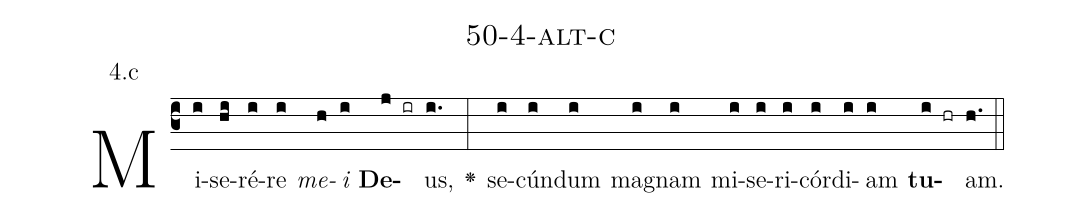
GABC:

name: 50-4-alt-c;
annotation: 4.c;
%%
(c3)Mi(i)se(hi)ré(i)re(i) <i>me</i>(h)<i>i</i>(i) <b>De</b>(j ir)us,(i.) <v>\greheightstar</v>(:) se(i)cún(i)dum(i) ma(i)gnam(i) mi(i)se(i)ri(i)cór(i)di(i)am(i) <b>tu</b>(i hr)am.(h.) (::)


%E(i) u(i) o(i) u(i) a(i) e.(h.) (::)
